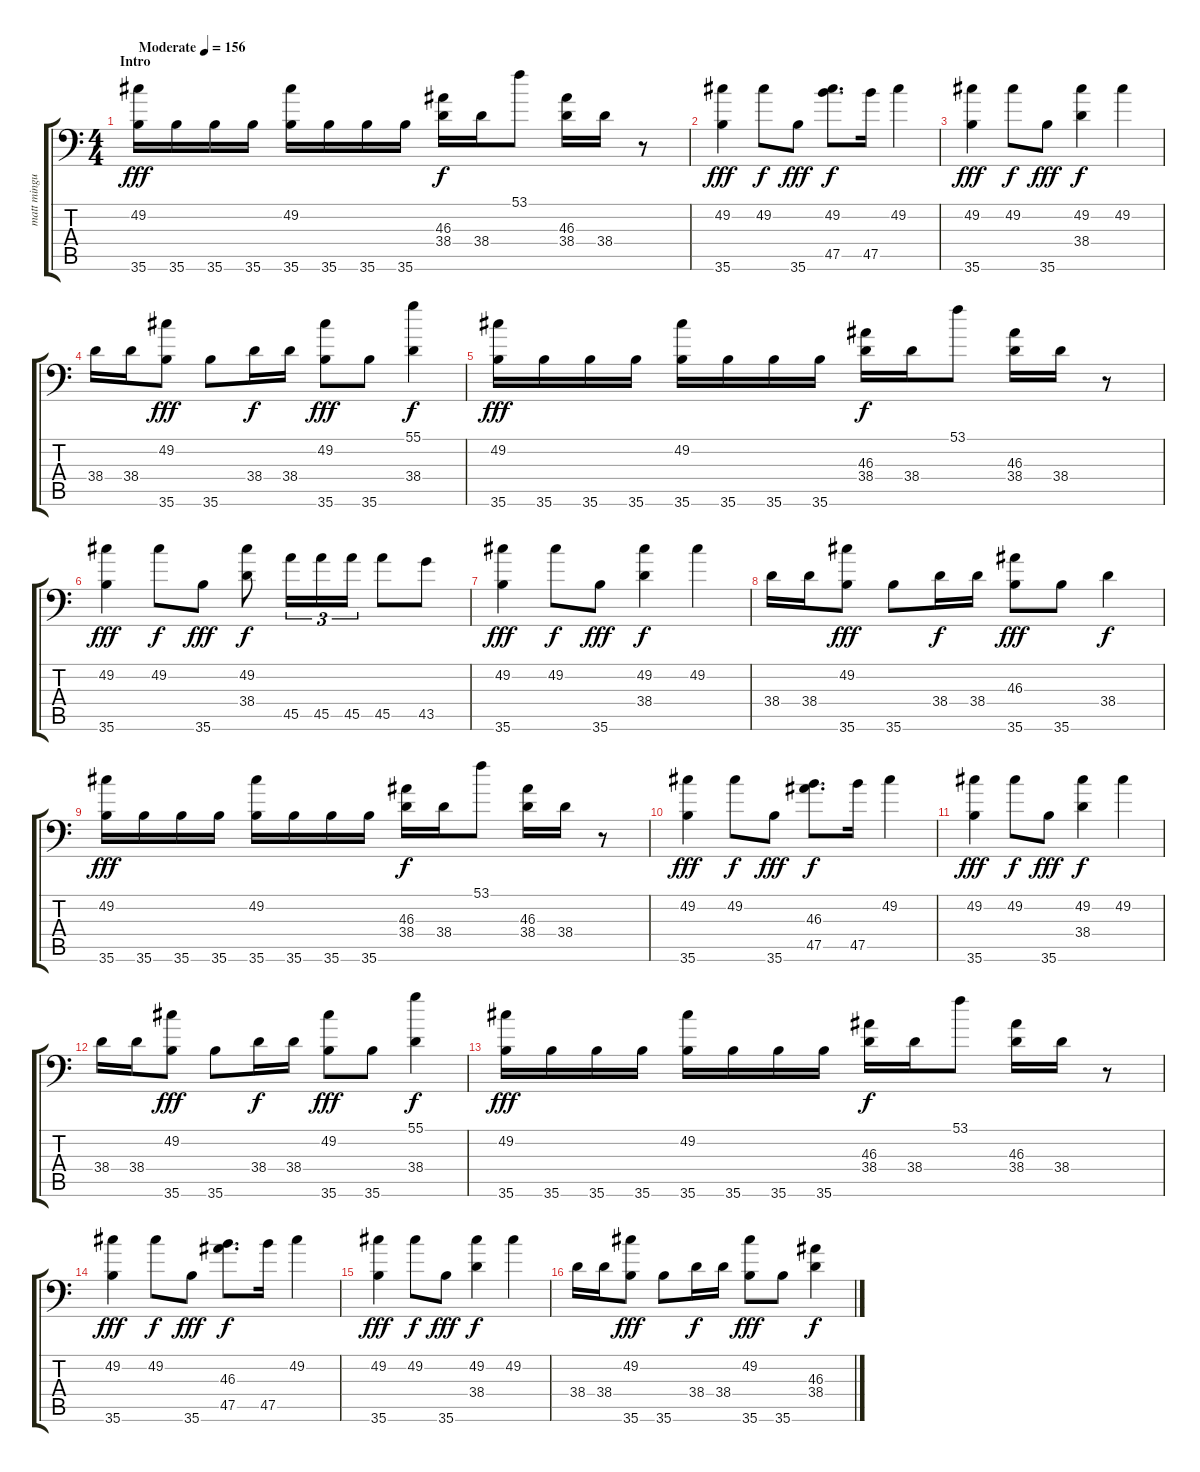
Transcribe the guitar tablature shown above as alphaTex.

\track ("matt mingus" "matt mingu") {instrument acousticgrandpiano}
\staff {score tabs}
\tuning (C-1 C-1 C-1 C-1 C-1 C-1) {hide}
\ts (4 4)
\section ("" "Intro")
\tempo (156 "Moderate")
\clef f4
\ks c
(49.2 35.6).16{dy fff instrument acousticgrandpiano} 35.6.16 35.6.16 35.6.16 (49.2 35.6).16 35.6.16 35.6.16 35.6.16 (46.3 38.4).16{dy f} 38.4.16 53.1.8 (46.3 38.4).16 38.4.16 r.8 |
(49.2 35.6).4{dy fff} 49.2.8{dy f} 35.6.8{dy fff} (49.2 47.5).8{d dy f} 47.5.16 49.2.4 |
(49.2 35.6).4{dy fff} 49.2.8{dy f} 35.6.8{dy fff} (49.2 38.4).4{dy f} 49.2.4 |
38.4.16 38.4.16 (49.2 35.6).8{dy fff} 35.6.8 38.4.16{dy f} 38.4.16 (49.2 35.6).8{dy fff} 35.6.8 (55.1 38.4).4{dy f} |
(49.2 35.6).16{dy fff} 35.6.16 35.6.16 35.6.16 (49.2 35.6).16 35.6.16 35.6.16 35.6.16 (46.3 38.4).16{dy f} 38.4.16 53.1.8 (46.3 38.4).16 38.4.16 r.8 |
(49.2 35.6).4{dy fff} 49.2.8{dy f} 35.6.8{dy fff} (49.2 38.4).8{dy f} 45.5.16{tu (3 2)} 45.5.16{tu (3 2)} 45.5.16{tu (3 2)} 45.5.8 43.5.8 |
(49.2 35.6).4{dy fff} 49.2.8{dy f} 35.6.8{dy fff} (49.2 38.4).4{dy f} 49.2.4 |
38.4.16 38.4.16 (49.2 35.6).8{dy fff} 35.6.8 38.4.16{dy f} 38.4.16 (46.3 35.6).8{dy fff} 35.6.8 38.4.4{dy f} |
(49.2 35.6).16{dy fff} 35.6.16 35.6.16 35.6.16 (49.2 35.6).16 35.6.16 35.6.16 35.6.16 (46.3 38.4).16{dy f} 38.4.16 53.1.8 (46.3 38.4).16 38.4.16 r.8 |
(49.2 35.6).4{dy fff} 49.2.8{dy f} 35.6.8{dy fff} (46.3 47.5).8{d dy f} 47.5.16 49.2.4 |
(49.2 35.6).4{dy fff} 49.2.8{dy f} 35.6.8{dy fff} (49.2 38.4).4{dy f} 49.2.4 |
38.4.16 38.4.16 (49.2 35.6).8{dy fff} 35.6.8 38.4.16{dy f} 38.4.16 (49.2 35.6).8{dy fff} 35.6.8 (55.1 38.4).4{dy f} |
(49.2 35.6).16{dy fff} 35.6.16 35.6.16 35.6.16 (49.2 35.6).16 35.6.16 35.6.16 35.6.16 (46.3 38.4).16{dy f} 38.4.16 53.1.8 (46.3 38.4).16 38.4.16 r.8 |
(49.2 35.6).4{dy fff} 49.2.8{dy f} 35.6.8{dy fff} (46.3 47.5).8{d dy f} 47.5.16 49.2.4 |
(49.2 35.6).4{dy fff} 49.2.8{dy f} 35.6.8{dy fff} (49.2 38.4).4{dy f} 49.2.4 |
38.4.16 38.4.16 (49.2 35.6).8{dy fff} 35.6.8 38.4.16{dy f} 38.4.16 (49.2 35.6).8{dy fff} 35.6.8 (46.3 38.4).4{dy f}
